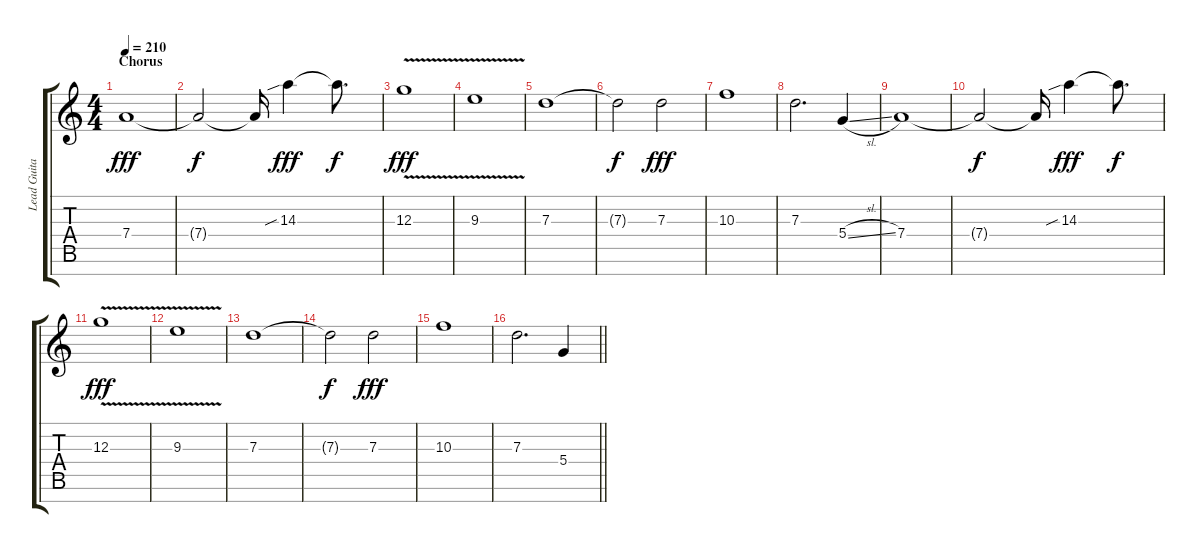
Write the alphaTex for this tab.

\track ("Lead Guitar" "Lead Guita") {instrument distortionguitar}
\staff {score tabs}
\tuning (E4 B3 G3 D3 A2 E2 B1) {hide}
\ts (4 4)
\section ("" "Chorus")
\tempo 210
\clef g2
\ks c
7.4.1{dy fff} |
7.4{t}.2{dy f} 7.4{t}.16 14.3{sib}.4{dy fff} 14.3{t}.8{d dy f} |
12.3{v}.1{dy fff} |
9.3{v}.1 |
7.3.1 |
7.3{t}.2{dy f} 7.3.2{dy fff} |
10.3.1 |
7.3.2{d} 5.4{sl}.4 |
7.4.1 |
7.4{t}.2{dy f} 7.4{t}.16 14.3{sib}.4{dy fff} 14.3{t}.8{d dy f} |
12.3{v}.1{dy fff} |
9.3{v}.1 |
7.3.1 |
7.3{t}.2{dy f} 7.3.2{dy fff} |
10.3.1 |
\barLineRight lightlight
7.3.2{d} 5.4.4
